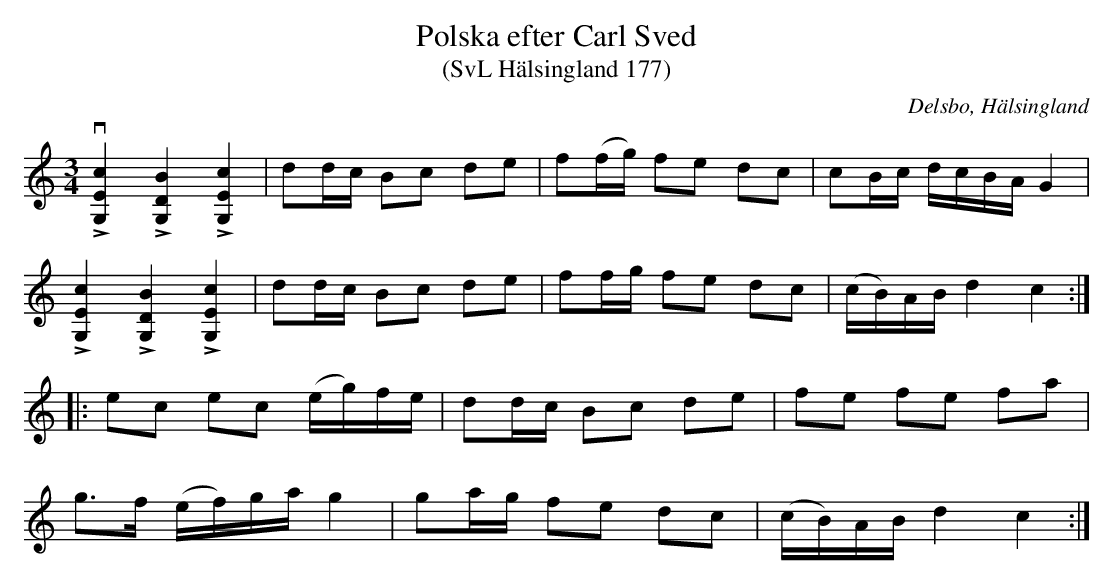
X:1
T:Polska efter Carl Sved
T:(SvL Hälsingland 177)
O:Delsbo, Hälsingland
M:3/4
L:1/8
K:C
vL[cEG,]2 L[BDG,]2 L[cEG,]2|dd/c/ Bc de|f(f/g/) fe dc|cB/c/ d/c/B/A/ G2|
L[cEG,]2 L[BDG,]2 L[cEG,]2|dd/c/ Bc de|ff/g/ fe dc|(c/B/)A/B/ d2 c2:|
|:ec ec (e/g/)f/e/|dd/c/ Bc de|fe fe fa|
g>f (e/f/)g/a/ g2|ga/g/ fe dc|(c/B/)A/B/ d2 c2:|
